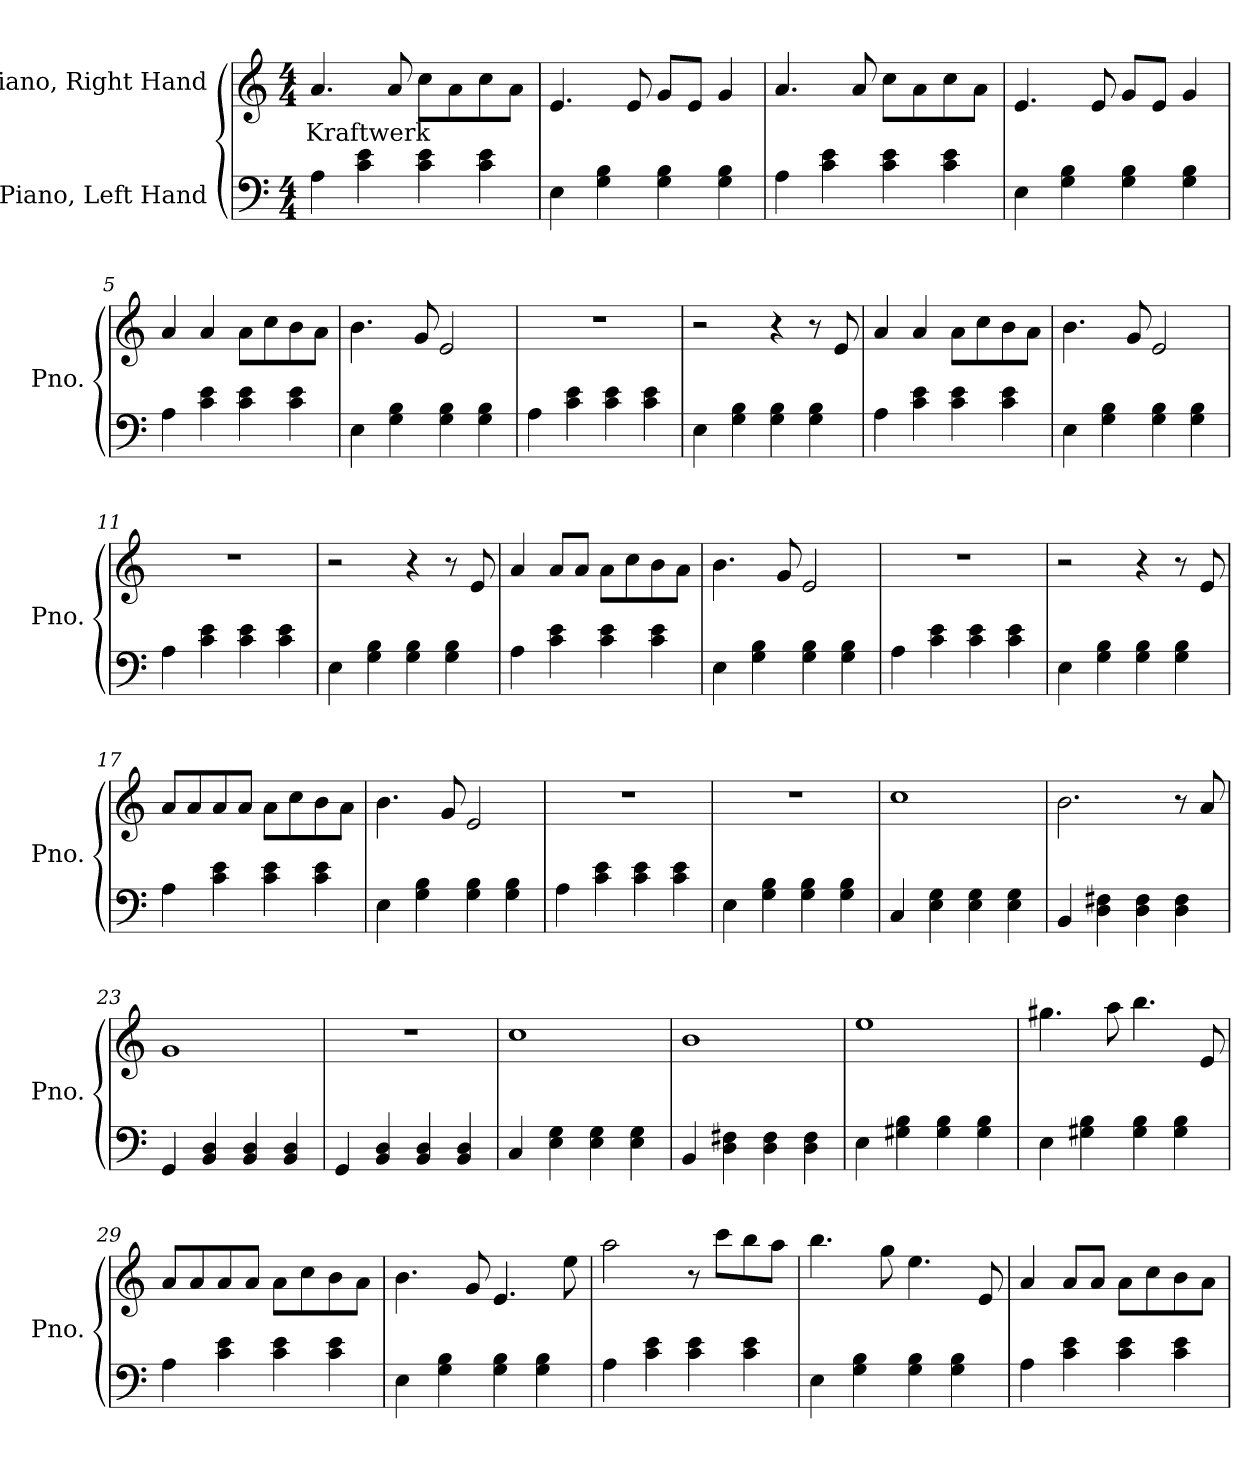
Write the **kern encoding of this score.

**kern	**kern	**text
*part2	*part1	*part1
*staff2	*staff1	*staff1
*I"Piano, Left Hand	*I"Piano, Right Hand	*
*I'Pno.	*I'Pno.	*
*clefF4	*clefG2	*
*k[]	*k[]	*
*M4/4	*M4/4	*
*MM140	*MM140	*
=1	=1	=1
!	!	!LO:LY:b
4A\	4.a/	Kraftwerk
4c\ 4e\	.	.
.	8a/	.
4c\ 4e\	8cc\L	.
.	8a\	.
4c\ 4e\	8cc\	.
.	8a\J	.
=2	=2	=2
4E\	4.e/	.
4G\ 4B\	.	.
.	8e/	.
4G\ 4B\	8g/L	.
.	8e/J	.
4G\ 4B\	4g/	.
=3	=3	=3
4A\	4.a/	.
4c\ 4e\	.	.
.	8a/	.
4c\ 4e\	8cc\L	.
.	8a\	.
4c\ 4e\	8cc\	.
.	8a\J	.
=4	=4	=4
4E\	4.e/	.
4G\ 4B\	.	.
.	8e/	.
4G\ 4B\	8g/L	.
.	8e/J	.
4G\ 4B\	4g/	.
!!LO:LB:g=z
=5	=5	=5
4A\	4a/	.
4c\ 4e\	4a/	.
4c\ 4e\	8a\L	.
.	8cc\	.
4c\ 4e\	8b\	.
.	8a\J	.
=6	=6	=6
4E\	4.b\	.
4G\ 4B\	.	.
.	8g/	.
4G\ 4B\	2e/	.
4G\ 4B\	.	.
=7	=7	=7
4A\	1r	.
4c\ 4e\	.	.
4c\ 4e\	.	.
4c\ 4e\	.	.
=8	=8	=8
4E\	2r	.
4G\ 4B\	.	.
4G\ 4B\	4r	.
4G\ 4B\	8r	.
.	8e/	.
=9	=9	=9
4A\	4a/	.
4c\ 4e\	4a/	.
4c\ 4e\	8a\L	.
.	8cc\	.
4c\ 4e\	8b\	.
.	8a\J	.
=10	=10	=10
4E\	4.b\	.
4G\ 4B\	.	.
.	8g/	.
4G\ 4B\	2e/	.
4G\ 4B\	.	.
=11	=11	=11
4A\	1r	.
4c\ 4e\	.	.
4c\ 4e\	.	.
4c\ 4e\	.	.
!!LO:LB:g=z
=12	=12	=12
4E\	2r	.
4G\ 4B\	.	.
4G\ 4B\	4r	.
4G\ 4B\	8r	.
.	8e/	.
=13	=13	=13
4A\	4a/	.
4c\ 4e\	8a/L	.
.	8a/J	.
4c\ 4e\	8a\L	.
.	8cc\	.
4c\ 4e\	8b\	.
.	8a\J	.
=14	=14	=14
4E\	4.b\	.
4G\ 4B\	.	.
.	8g/	.
4G\ 4B\	2e/	.
4G\ 4B\	.	.
=15	=15	=15
4A\	1r	.
4c\ 4e\	.	.
4c\ 4e\	.	.
4c\ 4e\	.	.
=16	=16	=16
4E\	2r	.
4G\ 4B\	.	.
4G\ 4B\	4r	.
4G\ 4B\	8r	.
.	8e/	.
=17	=17	=17
4A\	8a/L	.
.	8a/	.
4c\ 4e\	8a/	.
.	8a/J	.
4c\ 4e\	8a\L	.
.	8cc\	.
4c\ 4e\	8b\	.
.	8a\J	.
!!LO:LB:g=z
=18	=18	=18
4E\	4.b\	.
4G\ 4B\	.	.
.	8g/	.
4G\ 4B\	2e/	.
4G\ 4B\	.	.
=19	=19	=19
4A\	1r	.
4c\ 4e\	.	.
4c\ 4e\	.	.
4c\ 4e\	.	.
=20	=20	=20
4E\	1r	.
4G\ 4B\	.	.
4G\ 4B\	.	.
4G\ 4B\	.	.
=21	=21	=21
4C/	1cc	.
4E\ 4G\	.	.
4E\ 4G\	.	.
4E\ 4G\	.	.
=22	=22	=22
4BB/	2.b\	.
4D\ 4F#X\	.	.
4D\ 4F#\	.	.
4D\ 4F#\	8r	.
.	8a/	.
=23	=23	=23
4GG/	1g	.
4BB/ 4D/	.	.
4BB/ 4D/	.	.
4BB/ 4D/	.	.
=24	=24	=24
4GG/	1r	.
4BB/ 4D/	.	.
4BB/ 4D/	.	.
4BB/ 4D/	.	.
=25	=25	=25
4C/	1cc	.
4E\ 4G\	.	.
4E\ 4G\	.	.
4E\ 4G\	.	.
!!LO:LB:g=z
=26	=26	=26
4BB/	1b	.
4D\ 4F#X\	.	.
4D\ 4F#\	.	.
4D\ 4F#\	.	.
=27	=27	=27
4E\	1ee	.
4G#X\ 4B\	.	.
4G#\ 4B\	.	.
4G#\ 4B\	.	.
=28	=28	=28
4E\	4.gg#X\	.
4G#X\ 4B\	.	.
.	8aa\	.
4G#\ 4B\	4.bb\	.
4G#\ 4B\	.	.
.	8e/	.
=29	=29	=29
4A\	8a/L	.
.	8a/	.
4c\ 4e\	8a/	.
.	8a/J	.
4c\ 4e\	8a\L	.
.	8cc\	.
4c\ 4e\	8b\	.
.	8a\J	.
=30	=30	=30
4E\	4.b\	.
4G\ 4B\	.	.
.	8g/	.
4G\ 4B\	4.e/	.
4G\ 4B\	.	.
.	8ee\	.
=31	=31	=31
4A\	2aa\	.
4c\ 4e\	.	.
4c\ 4e\	8r	.
.	8ccc\L	.
4c\ 4e\	8bb\	.
.	8aa\J	.
!!LO:LB:g=z
=32	=32	=32
4E\	4.bb\	.
4G\ 4B\	.	.
.	8gg\	.
4G\ 4B\	4.ee\	.
4G\ 4B\	.	.
.	8e/	.
=33	=33	=33
4A\	4a/	.
4c\ 4e\	8a/L	.
.	8a/J	.
4c\ 4e\	8a\L	.
.	8cc\	.
4c\ 4e\	8b\	.
.	8a\J	.
=	=	=
*-	*-	*-
